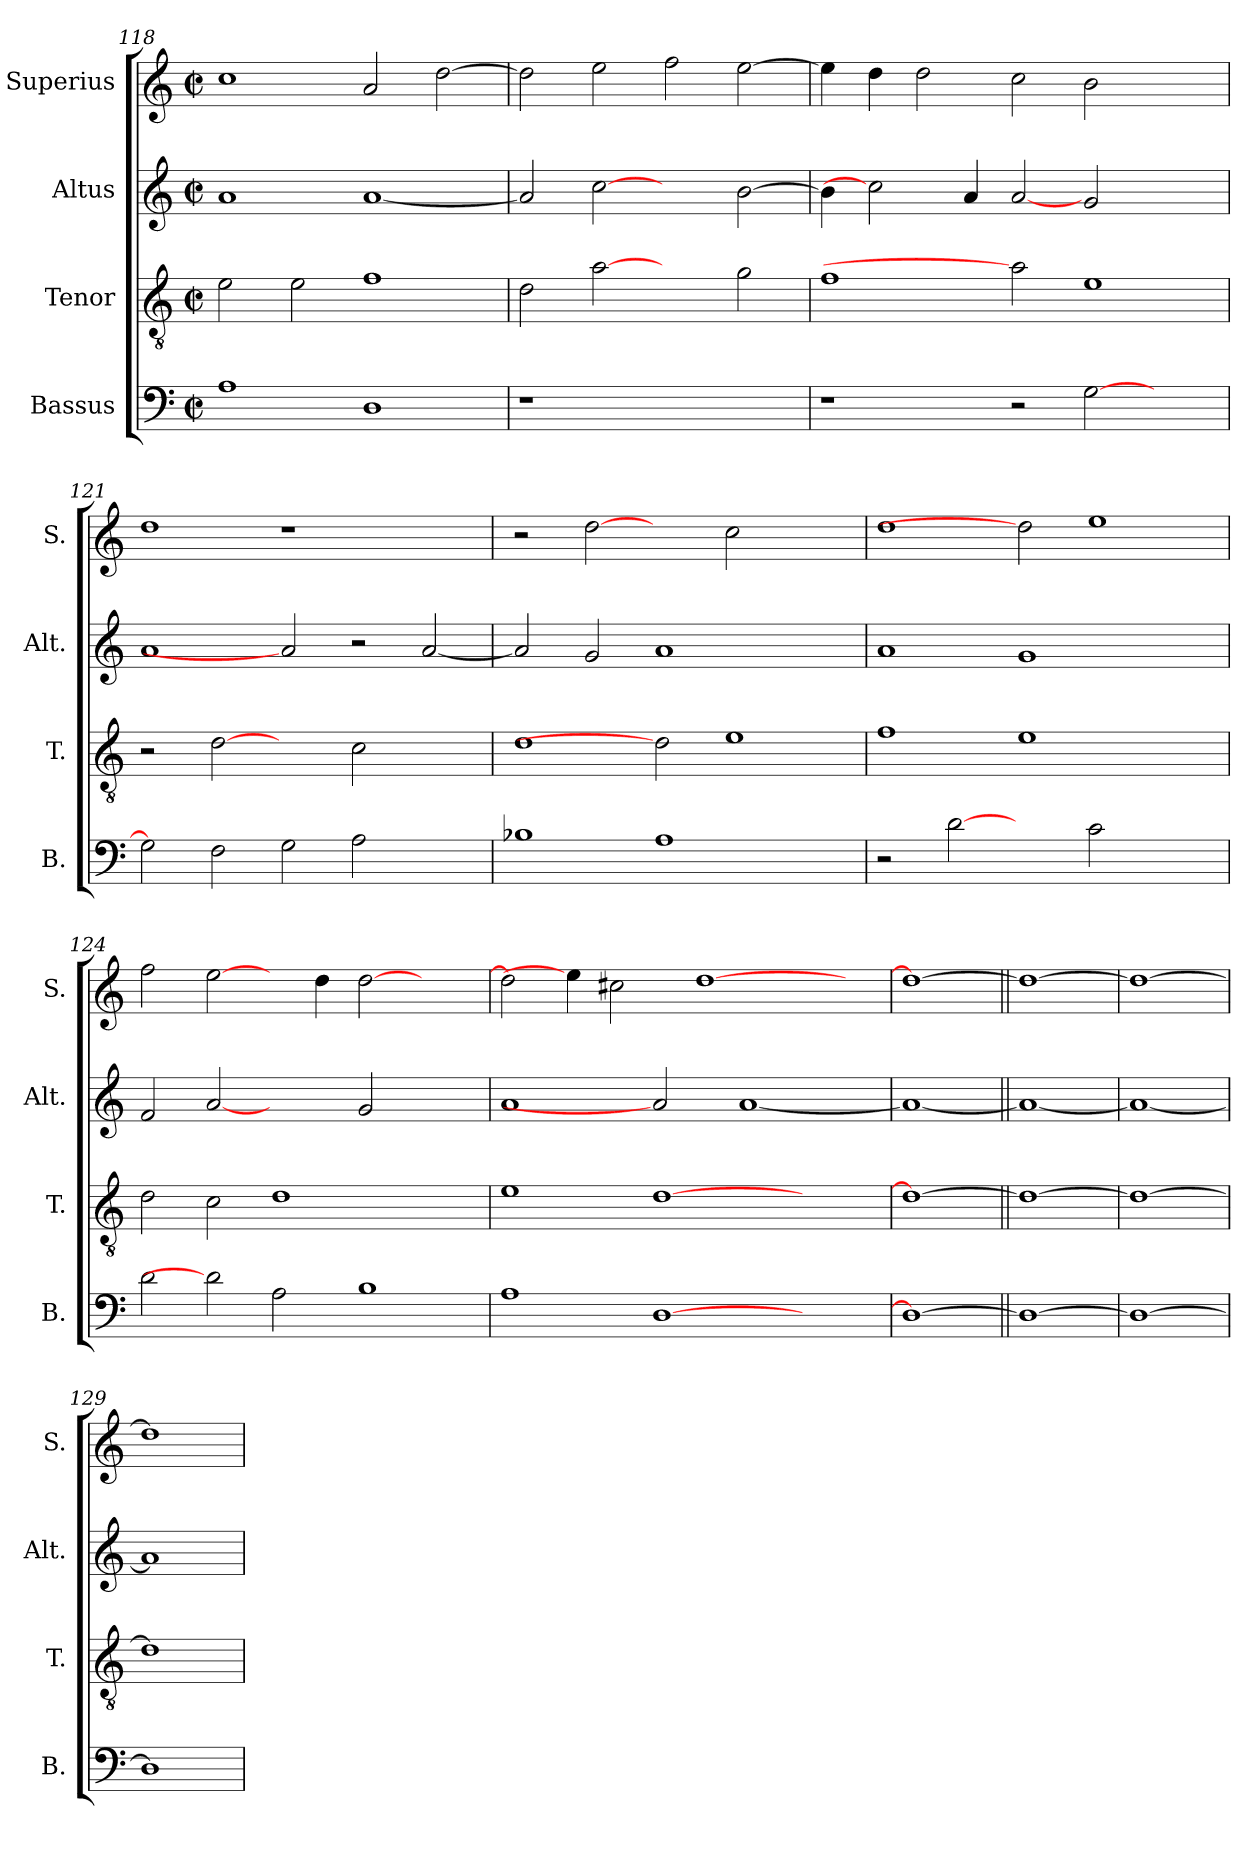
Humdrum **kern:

**kern	**kern	**kern	**kern
*part4	*part3	*part2	*part1
*staff4	*staff3	*staff2	*staff1
*I"Bassus	*I"Tenor	*I"Altus	*I"Superius
*I'B.	*I'T.	*I'Alt.	*I'S.
*clefF4	*clefGv2	*clefG2	*clefG2
*	*ITrd7c12	*	*
*k[]	*k[]	*k[]	*k[]
*C:	*C:	*C:	*C:
*M2/2	*M2/2	*M2/2	*M2/2
*met(c|)	*met(c|)	*met(c|)	*met(c|)
=118	=118	=118	=118
1Ai	2Ei\	1ai	1cci
.	2Ei\	.	.
1Di	1Fi	[<1ai	2ai/
.	.	.	[>2ddi\
=119	=119	=119	=119
!LO:N:vis=1	!	!	!
1r	2Di\	2ai/]	2ddi\]
.	[2Ai	[2cci	2eei\
1ryy	2ryy	2ryy	2ffi\
.	2Gi\	[>2bi\	[>2eei\
!!LO:PB:g=z
=120	=120	=120	=120
1r	1Fi	4bi\]	4eei\]
.	.	2cci]	4ddi\
.	.	.	2ddi\
.	.	4ai/	.
2r	2Ai]	[2ai	2cci\
[>2Gi\	1Ei	2gi/	2bi\
2ryy	.	2ryy	2ryy
=121	=121	=121	=121
2Gi\]	2r	1ai	1ddi
2Fi\	[2Di	.	.
2Gi\	2ryy	2ai]	1r
2Ai\	2Ci\	2r	.
2ryy	2ryy	[<2ai/	2ryy
=122	=122	=122	=122
1B-Xi	1Di	2ai/]	2r
.	.	2gi/	[2ddi
1Ai	2Di]	1ai	2ryy
.	1Ei	.	2cci\
2ryy	.	2ryy	2ryy
!!LO:LB:g=z
=123	=123	=123	=123
2r	1Fi	1ai	1ddi
[2di	.	.	.
2ryy	1Ei	1gi	2ddi]
2ci\	.	.	1eei
2ryy	2ryy	2ryy	.
=124	=124	=124	=124
2di\	2Di\	2fi/	2ffi\
2di]	2Ci\	[2ai	[2eei\
2Ai\	1Di	2ryy	4ryy
.	.	.	4ddi\
1Bi	.	2gi/	[>2ddi\
.	2ryy	2ryy	2ryy
=125	=125	=125	=125
1Ai	1Ei	1ai	2ddi\]
.	.	.	4eei\]
.	.	.	2cc#Xi\
[>1Di	[>1Di	2ai]	.
.	.	.	[>1ddi
.	.	[<1ai	.
2ryy	2ryy	.	.
.	.	.	4ryy
=126	=126	=126	=126
1Di_>	1Di_>	1ai_<	1ddi_>
=127||	=127||	=127||	=127||
1Di_	1Di_	1ai_	1ddi_
=128	=128	=128	=128
1Di_	1Di_	1ai_	1ddi_
=129	=129	=129	=129
1Di]	1Di]	1ai]	1ddi]
=	=	=	=
*-	*-	*-	*-
